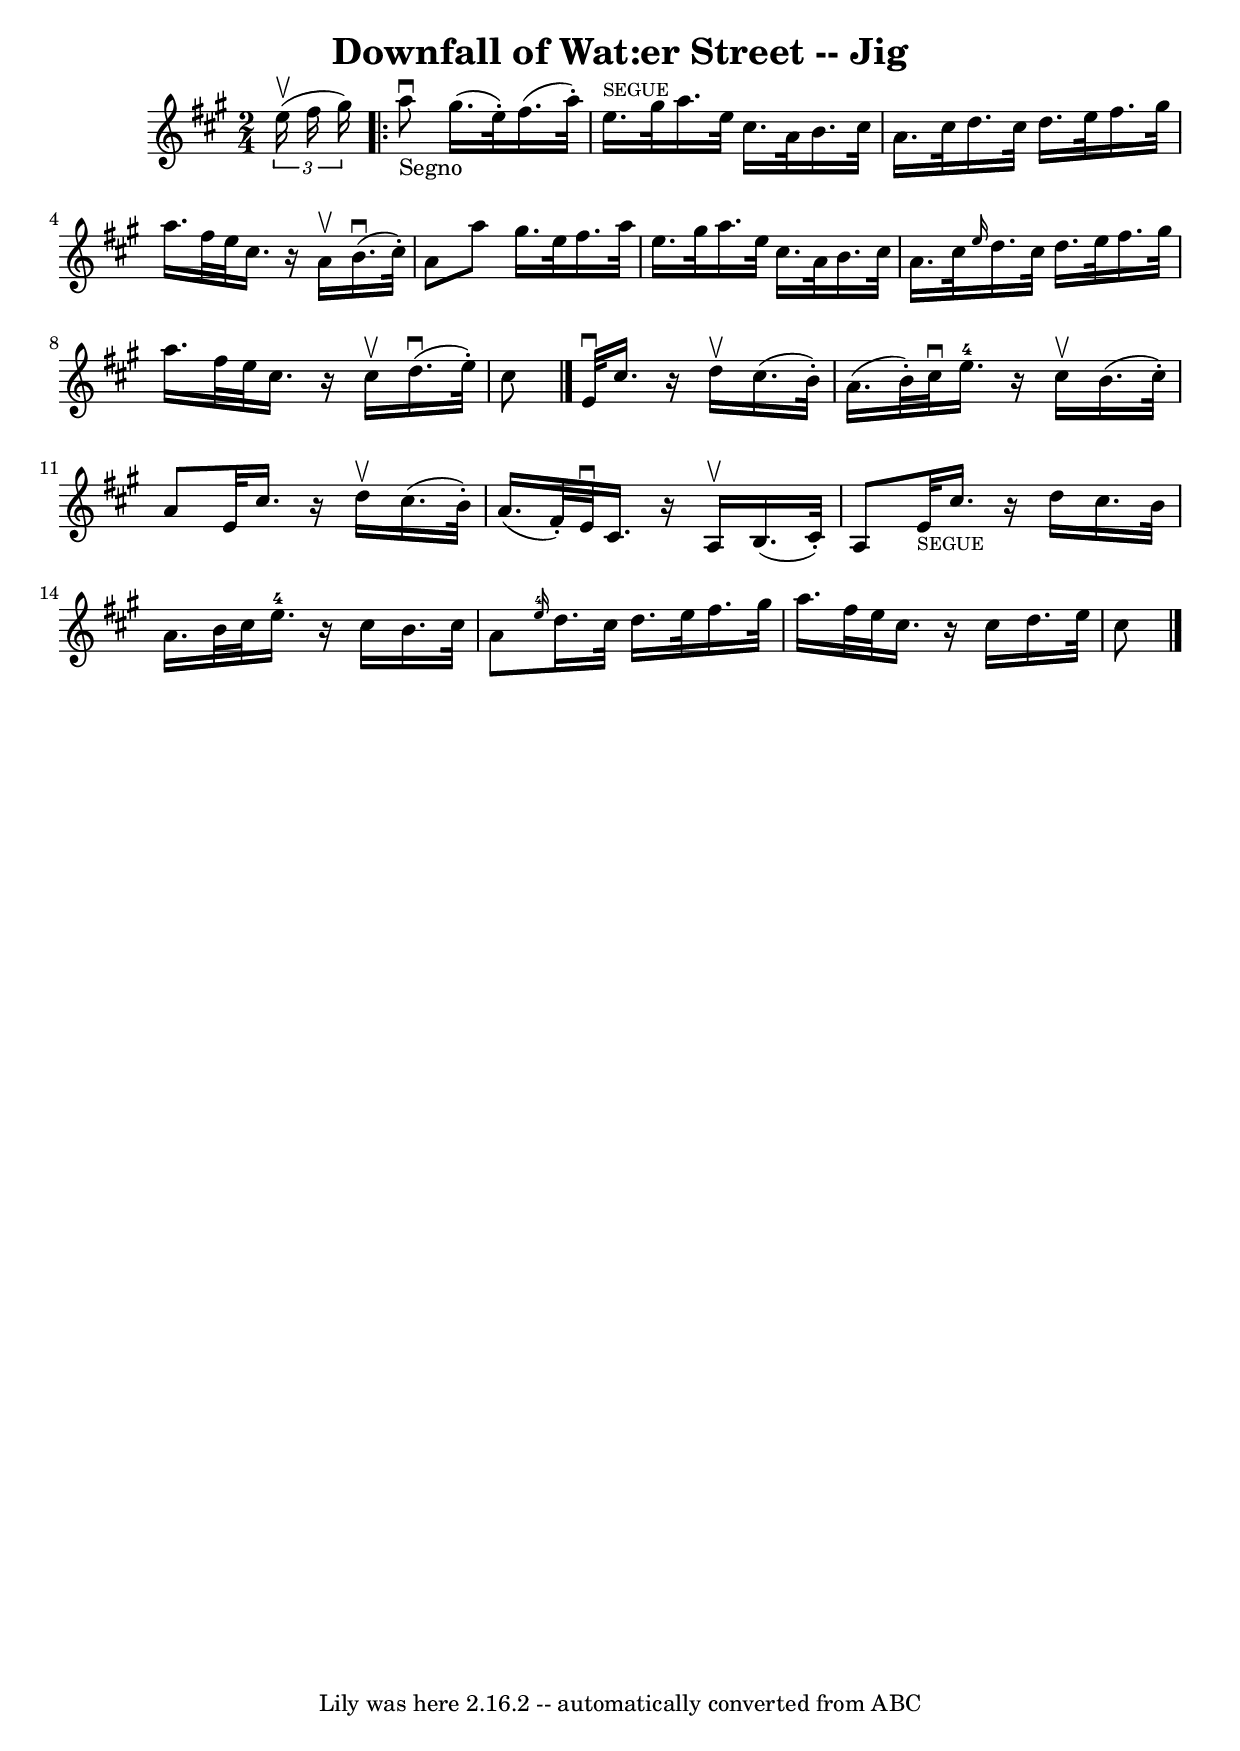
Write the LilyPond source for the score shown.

\version "2.16.2"
\include "Mammoth.ily"
\header {
  %% book = "Ryan's Mammoth Collection"
  crossRefNumber = "1"
  footnotes = "\\\\113 632"
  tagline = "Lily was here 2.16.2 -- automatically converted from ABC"
  title = "Downfall of Wat:er Street -- Jig"

}
voicedefault =  {


  \time 2/4 
  \key a \major
  \times 2/3 { e''16^\upbow(fis''16 gis''16  
	) 
	     }   
  \repeat volta 2 {
    a''8_"Segno"^\downbow gis''16. (e''32-.)  
    fis''16. (a''32-.) e''16.^\segue gis''32    |
    a''16.    
    e''32 cis''16. a'32 b'16. cis''32 a'16. cis''32    |
    
    d''16. cis''32 d''16. e''32 fis''16. gis''32 a''16.    
    fis''32    |
    e''32 cis''16.    r16 a'16^\upbow b'16.^\downbow(
    cis''32-.) a'8    |
    a''8 gis''16. e''32 fis''16.    
    a''32 e''16. gis''32    |
    a''16. e''32 cis''16. a'32    
    b'16. cis''32 a'16. cis''32    |
    \grace { e''16  
	   } d''16.  
    cis''32 d''16. e''32 fis''16. gis''32 a''16. fis''32     |
    e''32 cis''16.    r16 cis''16^\upbow d''16.^\downbow(
    e''32-.) cis''8    \bar "|." e'32^\downbow cis''16.    r16 d''16^\upbow cis''16. (b'32-.) a'16. (b'32-.)   |
    cis''32^\downbow e''16.-4   r16 cis''16^\upbow b'16. (cis''32-.) a'8    |
    e'32 cis''16.    r16 d''16^\upbow cis''16. (b'32-.)   
    a'16. (fis'32-.)   |
    e'32^\downbow cis'16.    r16 a16^\upbow 
    b16. (cis'32-.) a8    |
    e'32_\segue cis''16.    r16 
    d''16 cis''16. b'32 a'16. b'32    |
    cis''32 e''16.-4 
    r16 cis''16 b'16. cis''32 a'8    |
    \grace { e''16-4 

	   } d''16. cis''32 d''16. e''32 fis''16. gis''32 a''16.    
    fis''32    |
    e''32 cis''16.    r16 cis''16 d''16. e''32    
    cis''8        \bar "|."   
  }

}

\score{
  <<

    \context Staff="default"
    {
      \voicedefault 
      
    }

  >>
  \layout {
    
  }
  \midi {
  }

}
